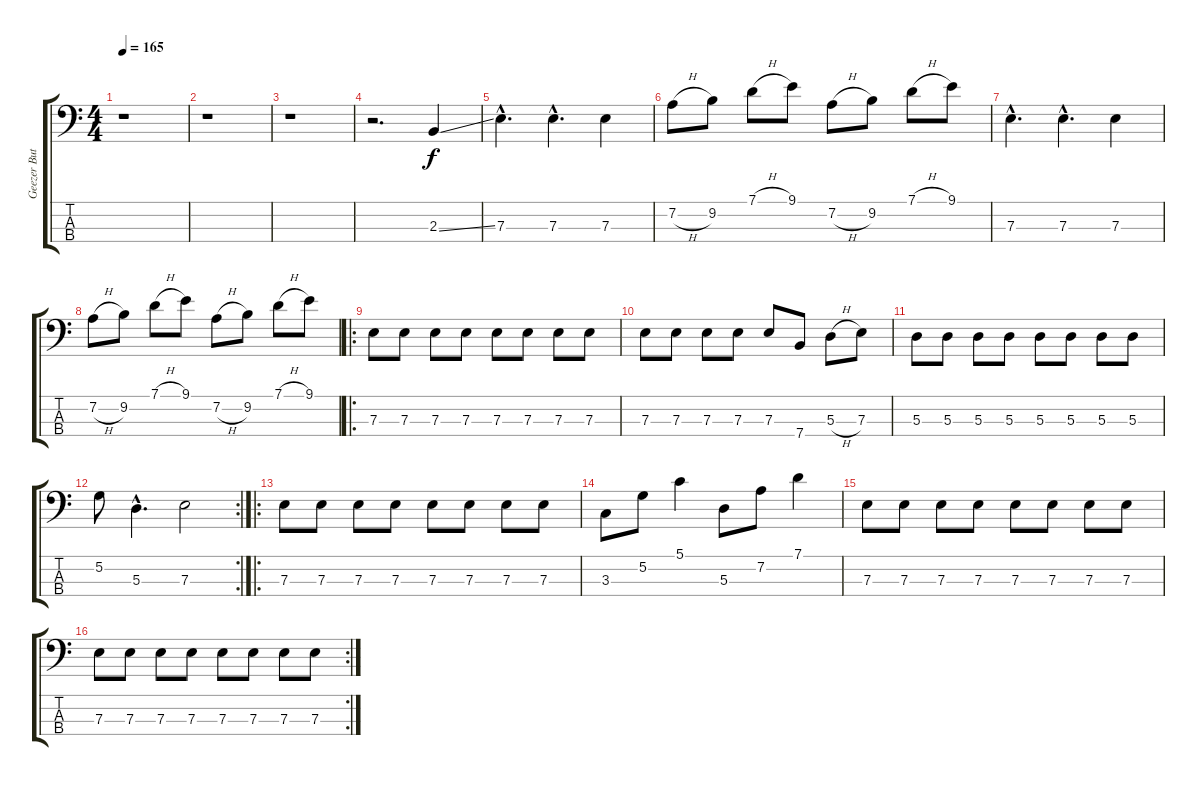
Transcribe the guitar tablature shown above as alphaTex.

\track ("Geezer Butler" "Geezer But") {instrument electricbassfinger}
\staff {score tabs}
\tuning (G2 D2 A1 E1) {hide}
\ts (4 4)
\tempo 165
\clef f4
\ks c
r.1{dy f instrument electricbassfinger} |
r.1 |
r.1 |
r.2{d} 2.3{ss}.4 |
7.3{hac}.4{d} 7.3{hac}.4{d} 7.3.4 |
7.2{h}.8 9.2.8 7.1{h}.8 9.1.8 7.2{h}.8 9.2.8 7.1{h}.8 9.1.8 |
7.3{hac}.4{d} 7.3{hac}.4{d} 7.3.4 |
7.2{h}.8 9.2.8 7.1{h}.8 9.1.8 7.2{h}.8 9.2.8 7.1{h}.8 9.1.8 |
\ro
7.3.8 7.3.8 7.3.8 7.3.8 7.3.8 7.3.8 7.3.8 7.3.8 |
7.3.8 7.3.8 7.3.8 7.3.8 7.3.8 7.4.8 5.3{h}.8 7.3.8 |
5.3.8 5.3.8 5.3.8 5.3.8 5.3.8 5.3.8 5.3.8 5.3.8 |
\rc 2
5.2.8 5.3{hac}.4{d} 7.3.2 |
\ro
7.3.8 7.3.8 7.3.8 7.3.8 7.3.8 7.3.8 7.3.8 7.3.8 |
3.3.8 5.2.8 5.1.4 5.3.8 7.2.8 7.1.4 |
7.3.8 7.3.8 7.3.8 7.3.8 7.3.8 7.3.8 7.3.8 7.3.8 |
\rc 2
7.3.8 7.3.8 7.3.8 7.3.8 7.3.8 7.3.8 7.3.8 7.3.8
